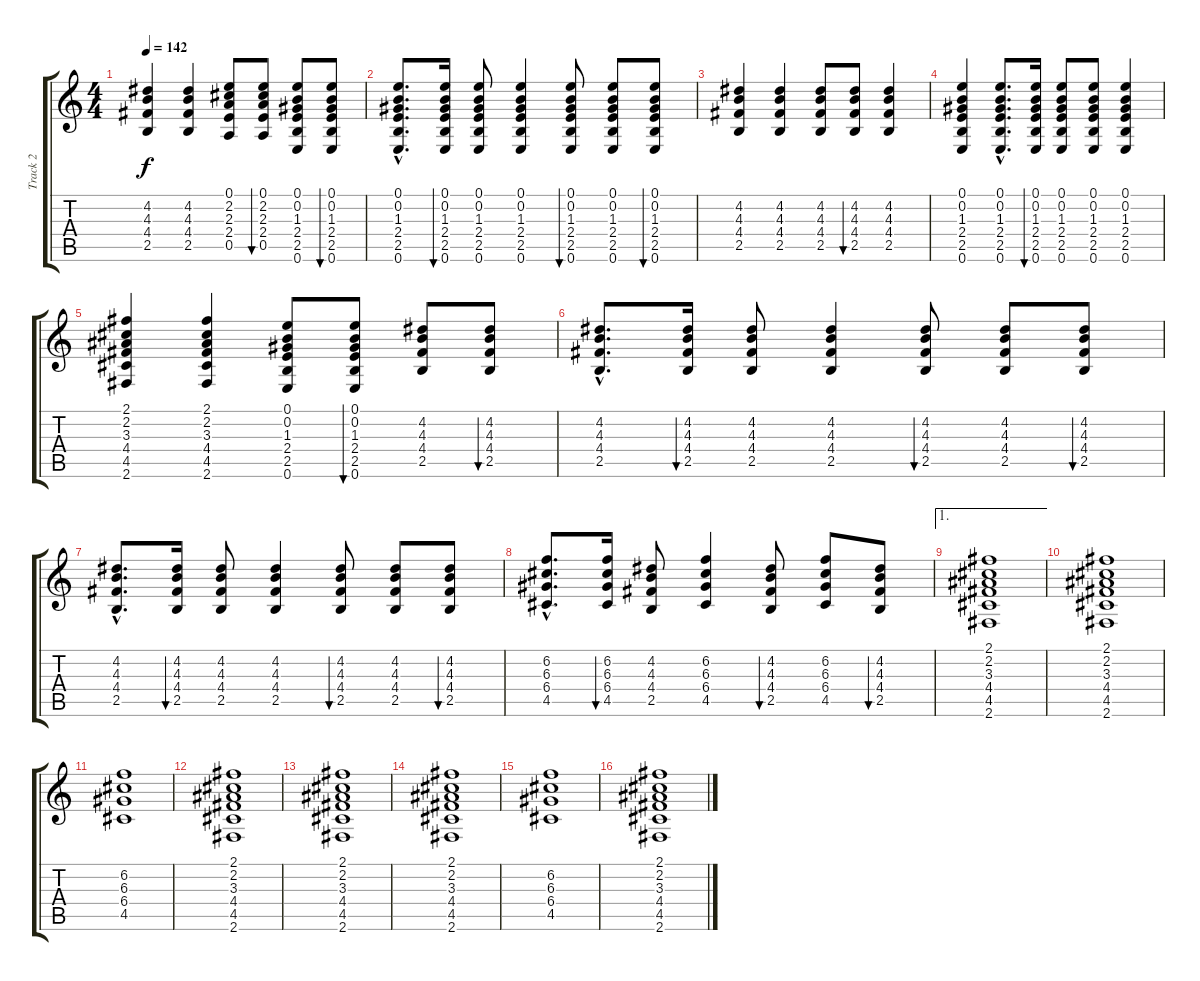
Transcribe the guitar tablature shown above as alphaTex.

\track ("Track 2" "Track 2") {instrument acousticguitarnylon}
\staff {score tabs}
\tuning (E4 B3 G3 D3 A2 E2) {hide}
\ts (4 4)
\tempo 142
\clef g2
\ks c
(4.2 4.3 4.4 2.5).4{dy f} (4.2 4.3 4.4 2.5).4 (0.1 2.2 2.3 2.4 0.5).8 (0.1 2.2 2.3 2.4 0.5).8{bu 60} (0.1 0.2 1.3 2.4 2.5 0.6).8 (0.1 0.2 1.3 2.4 2.5 0.6).8{bu 60} |
(0.1{hac} 0.2{hac} 1.3{hac} 2.4{hac} 2.5{hac} 0.6{hac}).8{d} (0.1 0.2 1.3 2.4 2.5 0.6).16{bu 60} (0.1 0.2 1.3 2.4 2.5 0.6).8 (0.1 0.2 1.3 2.4 2.5 0.6).4 (0.1 0.2 1.3 2.4 2.5 0.6).8{bu 60} (0.1 0.2 1.3 2.4 2.5 0.6).8 (0.1 0.2 1.3 2.4 2.5 0.6).8{bu 60} |
(4.2 4.3 4.4 2.5).4 (4.2 4.3 4.4 2.5).4 (4.2 4.3 4.4 2.5).8 (4.2 4.3 4.4 2.5).8{bu 60} (4.2 4.3 4.4 2.5).4 |
(0.1 0.2 1.3 2.4 2.5 0.6).4 (0.1{hac} 0.2{hac} 1.3{hac} 2.4{hac} 2.5{hac} 0.6{hac}).8{d} (0.1 0.2 1.3 2.4 2.5 0.6).16{bu 60} (0.1 0.2 1.3 2.4 2.5 0.6).8 (0.1 0.2 1.3 2.4 2.5 0.6).8 (0.1 0.2 1.3 2.4 2.5 0.6).4 |
(2.1 2.2 3.3 4.4 4.5 2.6).4 (2.1 2.2 3.3 4.4 4.5 2.6).4 (0.1 0.2 1.3 2.4 2.5 0.6).8 (0.1 0.2 1.3 2.4 2.5 0.6).8{bu 60} (4.2 4.3 4.4 2.5).8 (4.2 4.3 4.4 2.5).8{bu 60} |
(4.2{hac} 4.3{hac} 4.4{hac} 2.5{hac}).8{d} (4.2 4.3 4.4 2.5).16{bu 60} (4.2 4.3 4.4 2.5).8 (4.2 4.3 4.4 2.5).4 (4.2 4.3 4.4 2.5).8{bu 60} (4.2 4.3 4.4 2.5).8 (4.2 4.3 4.4 2.5).8{bu 60} |
(4.2{hac} 4.3{hac} 4.4{hac} 2.5{hac}).8{d} (4.2 4.3 4.4 2.5).16{bu 60} (4.2 4.3 4.4 2.5).8 (4.2 4.3 4.4 2.5).4 (4.2 4.3 4.4 2.5).8{bu 60} (4.2 4.3 4.4 2.5).8 (4.2 4.3 4.4 2.5).8{bu 60} |
(6.2{hac} 6.3{hac} 6.4{hac} 4.5{hac}).8{d} (6.2 6.3 6.4 4.5).16{bu 60} (4.2 4.3 4.4 2.5).8 (6.2 6.3 6.4 4.5).4 (4.2 4.3 4.4 2.5).8{bu 60} (6.2 6.3 6.4 4.5).8 (4.2 4.3 4.4 2.5).8{bu 60} |
\ae 1
(2.1 2.2 3.3 4.4 4.5 2.6).1 |
(2.1 2.2 3.3 4.4 4.5 2.6).1 |
(6.2 6.3 6.4 4.5).1 |
(2.1 2.2 3.3 4.4 4.5 2.6).1 |
(2.1 2.2 3.3 4.4 4.5 2.6).1 |
(2.1 2.2 3.3 4.4 4.5 2.6).1 |
(6.2 6.3 6.4 4.5).1 |
(2.1 2.2 3.3 4.4 4.5 2.6).1
